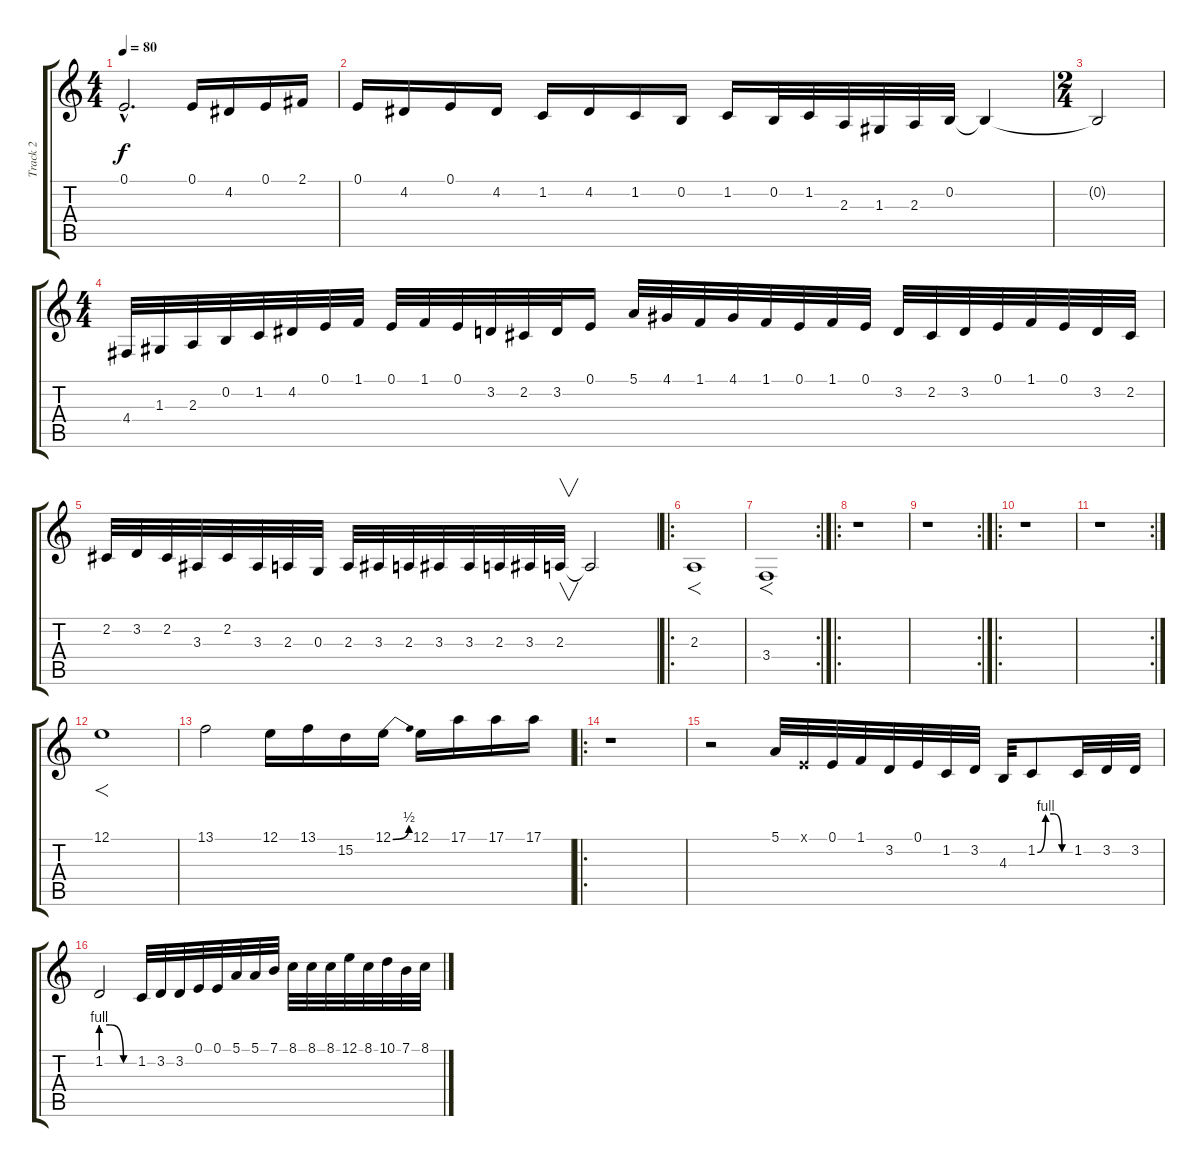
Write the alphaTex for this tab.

\track ("Track 2" "Track 2") {instrument koto}
\staff {score tabs}
\tuning (E4 B3 G3 D3 A2 E2) {hide}
\ts (4 4)
\tempo 80
\clef g2
\ks c
0.1{hac}.2{d dy f instrument koto} 0.1.16 4.2.16 0.1.16 2.1.16 |
0.1.16 4.2.16 0.1.16 4.2.16 1.2.16 4.2.16 1.2.16 0.2.16 1.2.16 0.2.32 1.2.32 2.3.32 1.3.32 2.3.32 0.2.32 0.2{t}.4 |
\ts (2 4)
0.2{t}.2 |
\ts (4 4)
4.4.32 1.3.32 2.3.32 0.2.32 1.2.32 4.2.32 0.1.32 1.1.32 0.1.32 1.1.32 0.1.32 3.2.32 2.2.32 3.2.32 0.1.16 5.1.32 4.1.32 1.1.32 4.1.32 1.1.32 0.1.32 1.1.32 0.1.32 3.2.32 2.2.32 3.2.32 0.1.32 1.1.32 0.1.32 3.2.32 2.2.32 |
2.2.32 3.2.32 2.2.32 3.3.32 2.2.32 3.3.32 2.3.32 0.3.32 2.3.32 3.3.32 2.3.32 3.3.32 3.3.32 2.3.32 3.3.32 2.3.32{v} 2.3{t}.2 |
\ro
2.3.1{f volume 9 instrument choiraahs} |
\rc 2
3.4.1{f} |
\ro
r.1 |
\rc 2
r.1 |
\ro
r.1 |
\rc 2
r.1 |
12.1.1{f volume 12 instrument distortionguitar} |
13.1.2 12.1.16 13.1.16 15.2.16 12.1{be (bend 0 0 60 2)}.16 12.1.16 17.1.16 17.1.16 17.1.16 |
\ro
r.1 |
r.2 5.1.32 0.1{x}.32 0.1.32 1.1.32 3.2.32 0.1.32 1.2.32 3.2.32 4.3.32 1.2{be (custom 0 0 15 4 30 4 45 0 60 0)}.8 1.2.32 3.2.32 3.2.32 |
1.2{be (custom 0 4 16 4 41 0 60 0)}.2 1.2.32 3.2.32 3.2.32 0.1.32 0.1.32 5.1.32 5.1.32 7.1.32 8.1.32 8.1.32 8.1.32 12.1.32 8.1.32 10.1.32 7.1.32 8.1.32
